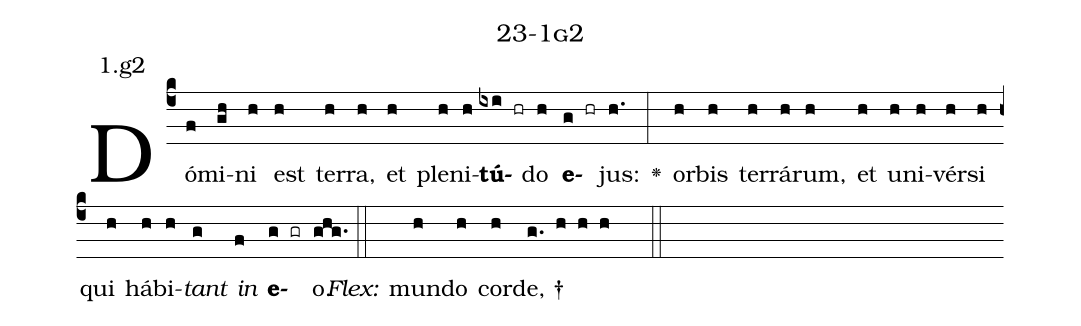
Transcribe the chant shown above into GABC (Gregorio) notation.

name: 23-1g2;
annotation: 1.g2;
%%
(c4)Dó(f)mi(gh)ni(h) est(h) ter(h)ra,(h) et(h) ple(h)ni(h)<b>tú</b>(ixi hr)do(h) <b>e</b>(g hr)jus:(h.) <v>\greheightstar</v>(:) or(h)bis(h) ter(h)rá(h)rum,(h) et(h) u(h)ni(h)vér(h)si(h) qui(h) há(h)bi(h)<i>tant</i>(g) <i>in</i>(f) <b>e</b>(g gr)o.(ghg.) (::)
<i>Flex:</i>()  mun(h)do(h) cor(h)de, †(g. h h h  ::)

%E(h) u(h) o(g) u(f) a(g) e.(ghg.) (::)
